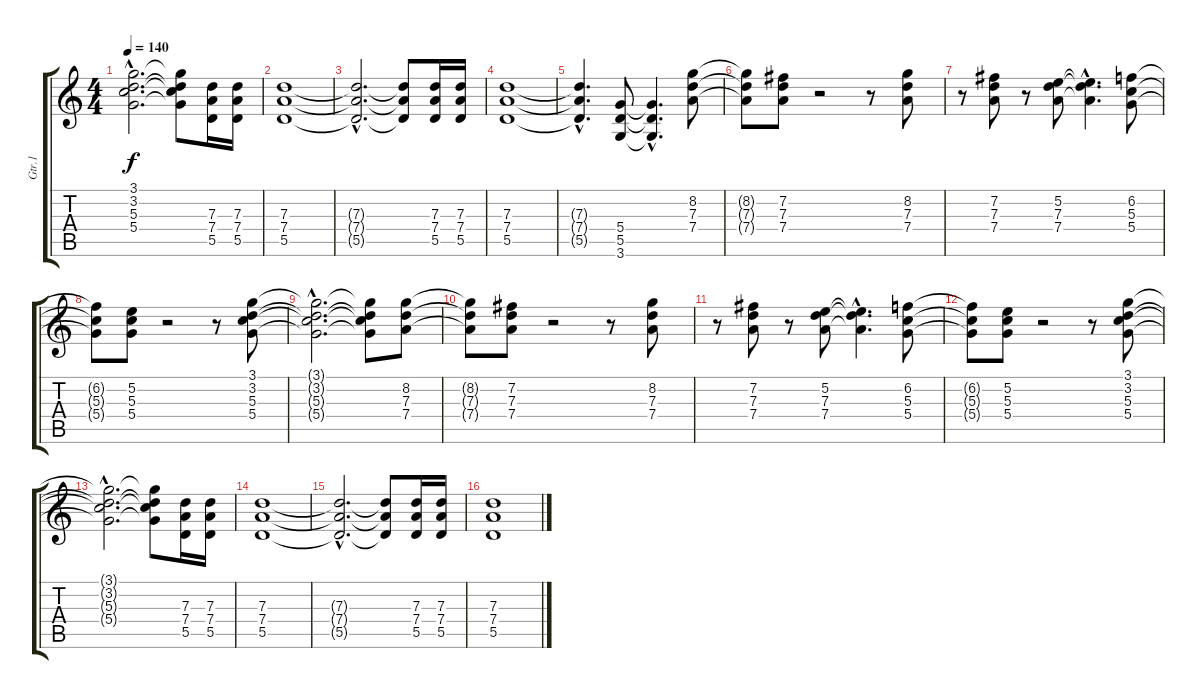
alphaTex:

\track ("Gtr.1" "Gtr.1") {instrument distortionguitar}
\staff {score tabs}
\tuning (E4 B3 G3 D3 A2 E2) {hide}
\ts (4 4)
\tempo 140
\clef g2
\ks c
(3.1{hac t} 3.2{hac t} 5.3{hac t} 5.4{hac t}).2{d dy f} (3.1{t} 3.2{t} 5.3{t} 5.4{t}).8 (7.3 7.4 5.5).16 (7.3 7.4 5.5).16 |
(7.3 7.4 5.5).1 |
(7.3{hac t} 7.4{hac t} 5.5{hac t}).2{d} (7.3{t} 7.4{t} 5.5{t}).8 (7.3 7.4 5.5).16 (7.3 7.4 5.5).16 |
(7.3 7.4 5.5).1 |
(7.3{hac t} 7.4{hac t} 5.5{hac t}).4{d} (5.4 5.5 3.6).8 (5.4{hac t} 5.5{hac t} 3.6{hac t}).4{d} (8.2 7.3 7.4).8 |
(8.2{t} 7.3{t} 7.4{t}).8 (7.2 7.3 7.4).8 r.2 r.8 (8.2 7.3 7.4).8 |
r.8 (7.2 7.3 7.4).8 r.8 (5.2 7.3 7.4).8 (5.2{hac t} 7.3{hac t} 7.4{hac t}).4{d} (6.2 5.3 5.4).8 |
(6.2{t} 5.3{t} 5.4{t}).8 (5.2 5.3 5.4).8 r.2 r.8 (3.1 3.2 5.3 5.4).8 |
(3.1{hac t} 3.2{hac t} 5.3{hac t} 5.4{hac t}).2{d} (3.1{t} 3.2{t} 5.3{t} 5.4{t}).8 (8.2 7.3 7.4).8 |
(8.2{t} 7.3{t} 7.4{t}).8 (7.2 7.3 7.4).8 r.2 r.8 (8.2 7.3 7.4).8 |
r.8 (7.2 7.3 7.4).8 r.8 (5.2 7.3 7.4).8 (5.2{hac t} 7.3{hac t} 7.4{hac t}).4{d} (6.2 5.3 5.4).8 |
(6.2{t} 5.3{t} 5.4{t}).8 (5.2 5.3 5.4).8 r.2 r.8 (3.1 3.2 5.3 5.4).8 |
(3.1{hac t} 3.2{hac t} 5.3{hac t} 5.4{hac t}).2{d} (3.1{t} 3.2{t} 5.3{t} 5.4{t}).8 (7.3 7.4 5.5).16 (7.3 7.4 5.5).16 |
(7.3 7.4 5.5).1 |
(7.3{hac t} 7.4{hac t} 5.5{hac t}).2{d} (7.3{t} 7.4{t} 5.5{t}).8 (7.3 7.4 5.5).16 (7.3 7.4 5.5).16 |
(7.3 7.4 5.5).1
